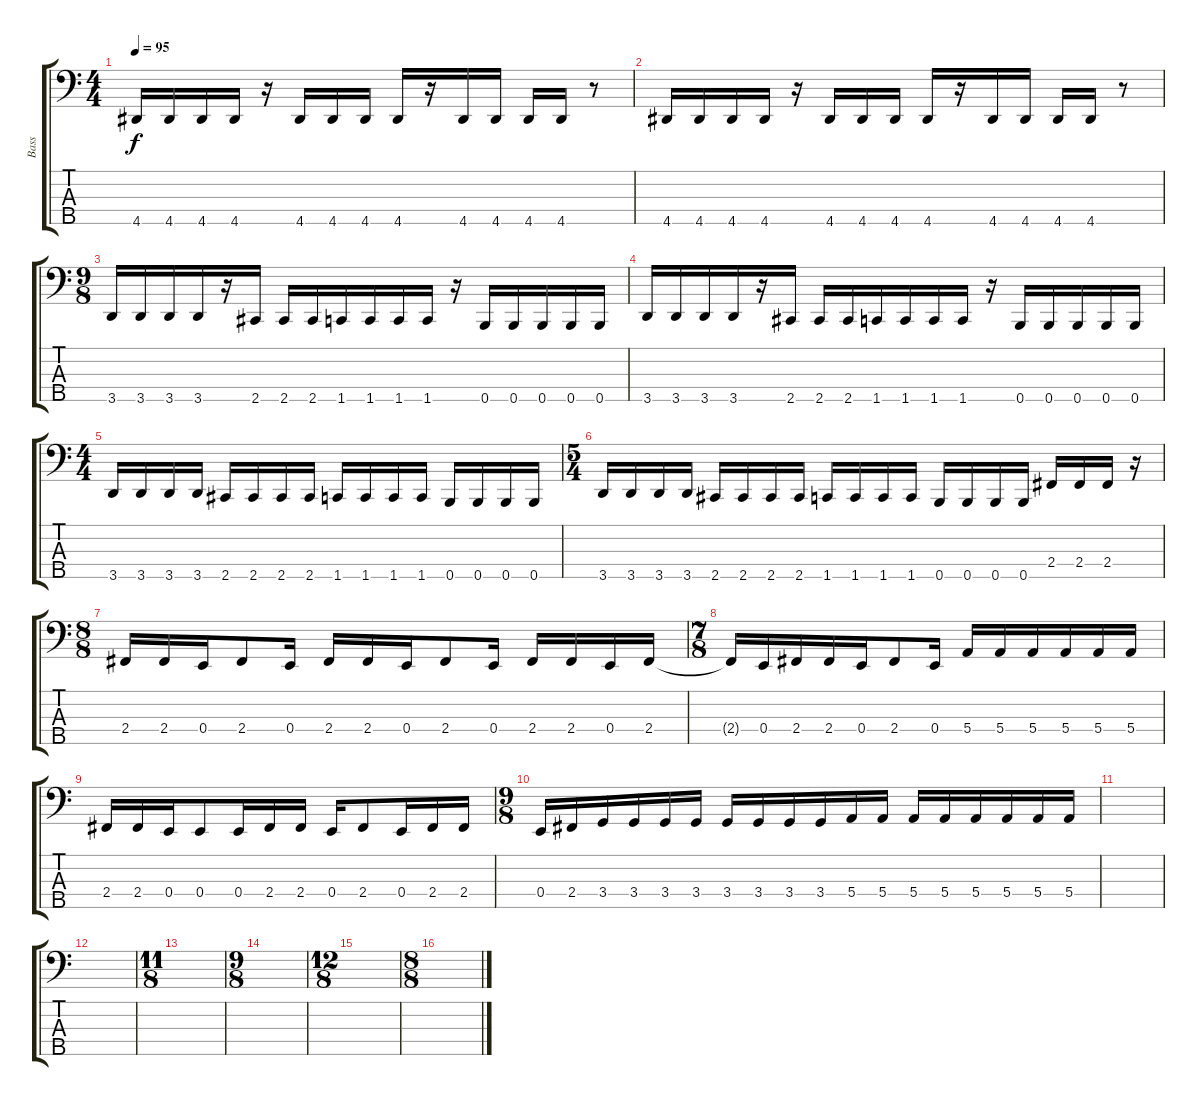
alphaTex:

\track ("Bass" "Bass") {instrument electricbasspick}
\staff {score tabs}
\tuning (G2 D2 A1 E1 B0) {hide}
\ts (4 4)
\tempo 95
\clef f4
\ks c
4.5.16{dy f} 4.5.16 4.5.16 4.5.16 r.16 4.5.16 4.5.16 4.5.16 4.5.16 r.16 4.5.16 4.5.16 4.5.16 4.5.16 r.8 |
4.5.16 4.5.16 4.5.16 4.5.16 r.16 4.5.16 4.5.16 4.5.16 4.5.16 r.16 4.5.16 4.5.16 4.5.16 4.5.16 r.8 |
\ts (9 8)
3.5.16 3.5.16 3.5.16 3.5.16 r.16 2.5.16 2.5.16 2.5.16 1.5.16 1.5.16 1.5.16 1.5.16 r.16 0.5.16 0.5.16 0.5.16 0.5.16 0.5.16 |
3.5.16 3.5.16 3.5.16 3.5.16 r.16 2.5.16 2.5.16 2.5.16 1.5.16 1.5.16 1.5.16 1.5.16 r.16 0.5.16 0.5.16 0.5.16 0.5.16 0.5.16 |
\ts (4 4)
3.5.16 3.5.16 3.5.16 3.5.16 2.5.16 2.5.16 2.5.16 2.5.16 1.5.16 1.5.16 1.5.16 1.5.16 0.5.16 0.5.16 0.5.16 0.5.16 |
\ts (5 4)
3.5.16 3.5.16 3.5.16 3.5.16 2.5.16 2.5.16 2.5.16 2.5.16 1.5.16 1.5.16 1.5.16 1.5.16 0.5.16 0.5.16 0.5.16 0.5.16 2.4.16 2.4.16 2.4.16 r.16 |
\ts (8 8)
2.4.16 2.4.16 0.4.16 2.4.8 0.4.16 2.4.16 2.4.16 0.4.16 2.4.8 0.4.16 2.4.16 2.4.16 0.4.16 2.4.16 |
\ts (7 8)
2.4{t}.16 0.4.16 2.4.16 2.4.16 0.4.16 2.4.8 0.4.16 5.4.16 5.4.16 5.4.16 5.4.16 5.4.16 5.4.16 |
2.4.16 2.4.16 0.4.16 0.4.8 0.4.16 2.4.16 2.4.16 0.4.16 2.4.8 0.4.16 2.4.16 2.4.16 |
\ts (9 8)
0.4.16 2.4.16 3.4.16 3.4.16 3.4.16 3.4.16 3.4.16 3.4.16 3.4.16 3.4.16 5.4.16 5.4.16 5.4.16 5.4.16 5.4.16 5.4.16 5.4.16 5.4.16 |
|
|
\ts (11 8)
|
\ts (9 8)
|
\ts (12 8)
|
\ts (8 8)
